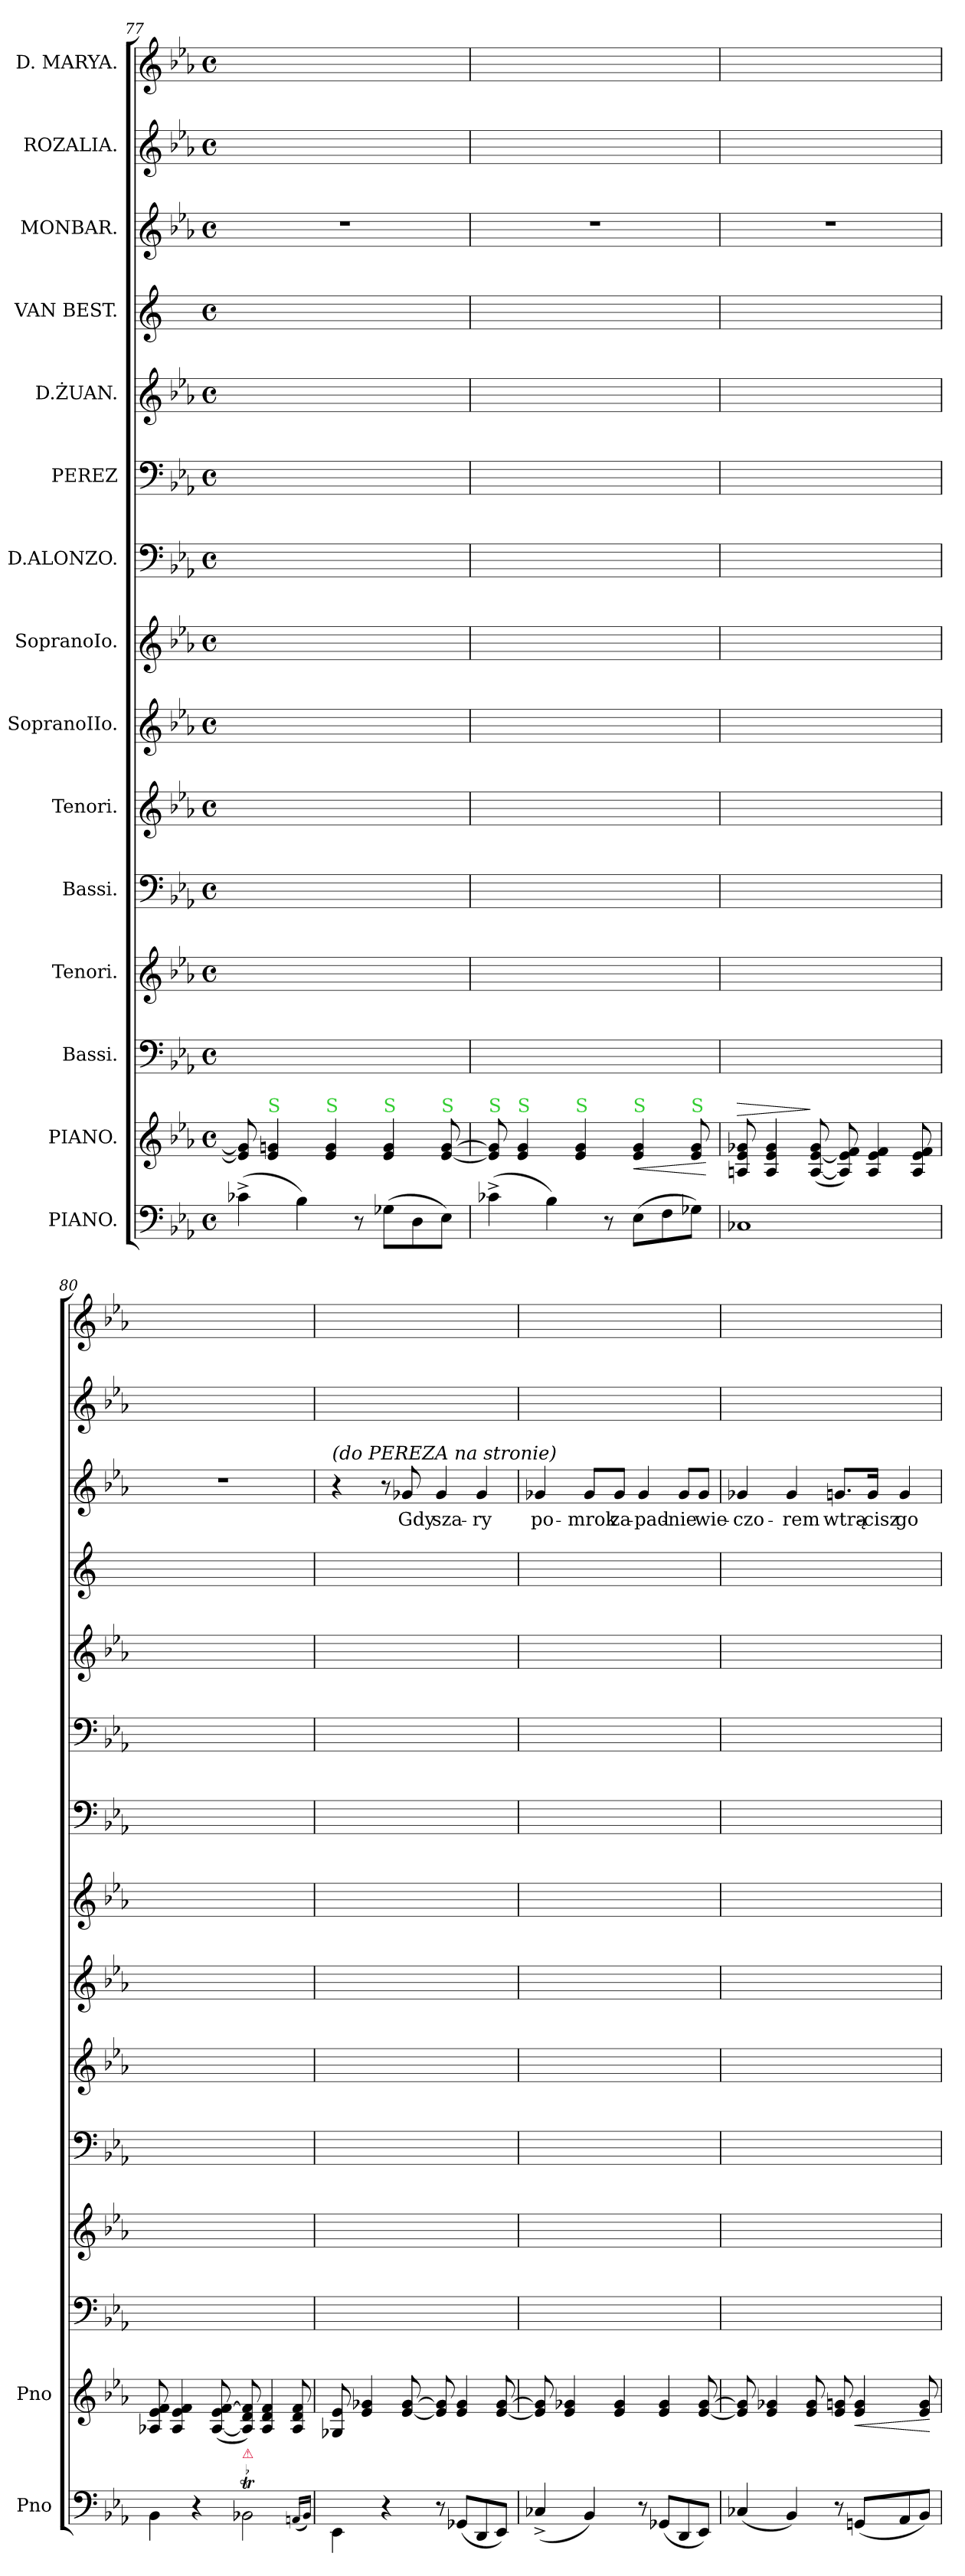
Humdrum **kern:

**kern	**kern	**dynam	**kern	**kern	**kern	**kern	**kern	**kern	**kern	**kern	**kern	**kern	**kern	**text	**kern	**kern
*part15	*part14	*part14	*part13	*part12	*part11	*part10	*part9	*part8	*part7	*part6	*part5	*part4	*part3	*part3	*part2	*part1
*staff15	*staff14	*staff14	*staff13	*staff12	*staff11	*staff10	*staff9	*staff8	*staff7	*staff6	*staff5	*staff4	*staff3	*staff3	*staff2	*staff1
*I"PIANO.	*I"PIANO.	*	*I"Bassi.	*I"Tenori.	*I"Bassi.	*I"Tenori.	*I"SopranoIIo.	*I"SopranoIo.	*I"D.ALONZO.	*I"PEREZ	*I"D.ŻUAN.	*I"VAN BEST.	*I"MONBAR.	*	*I"ROZALIA.	*I"D. MARYA.
*I'Pno	*I'Pno	*	*	*	*	*	*	*	*	*	*	*	*	*	*	*
*clefF4	*clefG2	*	*clefF4	*clefG2	*clefF4	*clefG2	*clefG2	*clefG2	*clefF4	*clefF4	*clefG2	*clefG2	*clefG2	*	*clefG2	*clefG2
*	*	*	*	*ITrd8c12	*	*ITrd8c12	*	*	*	*	*ITrd8c12	*ITrd8c12	*ITrd8c12	*	*	*
*k[b-e-a-]	*k[b-e-a-]	*	*k[b-e-a-]	*k[b-e-a-]	*k[b-e-a-]	*k[b-e-a-]	*k[b-e-a-]	*k[b-e-a-]	*k[b-e-a-]	*k[b-e-a-]	*k[b-e-a-]	*k[]	*k[b-e-a-]	*	*k[b-e-a-]	*k[b-e-a-]
*M4/4	*M4/4	*	*M4/4	*M4/4	*M4/4	*M4/4	*M4/4	*M4/4	*M4/4	*M4/4	*M4/4	*M4/4	*M4/4	*	*M4/4	*M4/4
*met(c)	*met(c)	*	*met(c)	*met(c)	*met(c)	*met(c)	*met(c)	*met(c)	*met(c)	*met(c)	*met(c)	*met(c)	*met(c)	*	*met(c)	*met(c)
=77	=77	=77	=77	=77	=77	=77	=77	=77	=77	=77	=77	=77	=77	=77	=77	=77
(4c-X^<\	8e-]/ 8g-]/	.	1ryy	1ryy	1ryy	1ryy	1ryy	1ryy	1ryy	1ryy	1ryy	1ryy	1r	.	1ryy	1ryy
!	!LO:TX:a:color=limegreen:t=S	!	!	!	!	!	!	!	!	!	!	!	!	!	!	!
.	4e-/ 4gn/	.	.	.	.	.	.	.	.	.	.	.	.	.	.	.
4B-\)	.	.	.	.	.	.	.	.	.	.	.	.	.	.	.	.
!	!LO:TX:a:color=limegreen:t=S	!	!	!	!	!	!	!	!	!	!	!	!	!	!	!
.	4e-/ 4g/	.	.	.	.	.	.	.	.	.	.	.	.	.	.	.
8r	.	.	.	.	.	.	.	.	.	.	.	.	.	.	.	.
!	!LO:TX:a:color=limegreen:t=S	!	!	!	!	!	!	!	!	!	!	!	!	!	!	!
(8G-X\L	4e-/ 4g/	.	.	.	.	.	.	.	.	.	.	.	.	.	.	.
8D\	.	.	.	.	.	.	.	.	.	.	.	.	.	.	.	.
!	!LO:TX:a:color=limegreen:t=S	!	!	!	!	!	!	!	!	!	!	!	!	!	!	!
8E-\J)	[8e-/ [8g/	.	.	.	.	.	.	.	.	.	.	.	.	.	.	.
=78	=78	=78	=78	=78	=78	=78	=78	=78	=78	=78	=78	=78	=78	=78	=78	=78
!	!LO:TX:a:color=limegreen:t=S	!	!	!	!	!	!	!	!	!	!	!	!	!	!	!
(4c-X^<\	8e-]/ 8g]/	.	1ryy	1ryy	1ryy	1ryy	1ryy	1ryy	1ryy	1ryy	1ryy	1ryy	1r	.	1ryy	1ryy
!	!LO:TX:a:color=limegreen:t=S	!	!	!	!	!	!	!	!	!	!	!	!	!	!	!
.	4e-/ 4g/	.	.	.	.	.	.	.	.	.	.	.	.	.	.	.
4B-\)	.	.	.	.	.	.	.	.	.	.	.	.	.	.	.	.
!	!LO:TX:a:color=limegreen:t=S	!	!	!	!	!	!	!	!	!	!	!	!	!	!	!
.	4e-/ 4g/	.	.	.	.	.	.	.	.	.	.	.	.	.	.	.
8r	.	.	.	.	.	.	.	.	.	.	.	.	.	.	.	.
!	!LO:TX:a:color=limegreen:t=S	!	!	!	!	!	!	!	!	!	!	!	!	!	!	!
!	!	!LO:HP:b	!	!	!	!	!	!	!	!	!	!	!	!	!	!
(8E-\L	4e-/ 4g/	<	.	.	.	.	.	.	.	.	.	.	.	.	.	.
8F\	.	.	.	.	.	.	.	.	.	.	.	.	.	.	.	.
!	!LO:TX:a:color=limegreen:t=S	!	!	!	!	!	!	!	!	!	!	!	!	!	!	!
8G-X\J)	8e-/ 8g/	.	.	.	.	.	.	.	.	.	.	.	.	.	.	.
.	.	[	.	.	.	.	.	.	.	.	.	.	.	.	.	.
=79	=79	=79	=79	=79	=79	=79	=79	=79	=79	=79	=79	=79	=79	=79	=79	=79
!	!	!LO:HP:a	!	!	!	!	!	!	!	!	!	!	!	!	!	!
!	!	!LO:HP:n=1:b	!	!	!	!	!	!	!	!	!	!	!	!	!	!
1C-X	8An/ 8e-/ 8g-X/	> >	1ryy	1ryy	1ryy	1ryy	1ryy	1ryy	1ryy	1ryy	1ryy	1ryy	1r	.	1ryy	1ryy
.	4A/ 4e-/ 4g-/	.	.	.	.	.	.	.	.	.	.	.	.	.	.	.
.	(>[8A/ [8e-/ 8g-/	]	.	.	.	.	.	.	.	.	.	.	.	.	.	.
.	8A]/ 8e-]/ 8f/)	]	.	.	.	.	.	.	.	.	.	.	.	.	.	.
.	4A/ 4e-/ 4f/	.	.	.	.	.	.	.	.	.	.	.	.	.	.	.
.	8A/ 8e-/ 8f/	.	.	.	.	.	.	.	.	.	.	.	.	.	.	.
=80	=80	=80	=80	=80	=80	=80	=80	=80	=80	=80	=80	=80	=80	=80	=80	=80
4BB-\	8A-X/ 8e-/ 8f/	.	1ryy	1ryy	1ryy	1ryy	1ryy	1ryy	1ryy	1ryy	1ryy	1ryy	1r	.	1ryy	1ryy
.	4A-/ 4e-/ 4f/	.	.	.	.	.	.	.	.	.	.	.	.	.	.	.
4r	.	.	.	.	.	.	.	.	.	.	.	.	.	.	.	.
.	([8A-/ 8e-/ [8f/	.	.	.	.	.	.	.	.	.	.	.	.	.	.	.
!LO:TX:a:color=crimson:t=⚠	!	!	!	!	!	!	!	!	!	!	!	!	!	!	!	!
!LO:TR:acc=-	!	!	!	!	!	!	!	!	!	!	!	!	!	!	!	!
2BB-Xt\	8A-]/ 8d/ 8f]/)	.	.	.	.	.	.	.	.	.	.	.	.	.	.	.
.	4A-/ 4d/ 4f/	.	.	.	.	.	.	.	.	.	.	.	.	.	.	.
.	8A-/ 8d/ 8f/	.	.	.	.	.	.	.	.	.	.	.	.	.	.	.
(16qqAAn/LL	.	.	.	.	.	.	.	.	.	.	.	.	.	.	.	.
16qqBB-/JJ)	.	.	.	.	.	.	.	.	.	.	.	.	.	.	.	.
=81	=81	=81	=81	=81	=81	=81	=81	=81	=81	=81	=81	=81	=81	=81	=81	=81
!	!	!	!	!	!	!	!	!	!	!	!	!	!LO:TX:a:i:t=(do PEREZA na stronie)	!	!	!
4EE-TTT\	8G-X/ 8e-/	.	1ryy	1ryy	1ryy	1ryy	1ryy	1ryy	1ryy	1ryy	1ryy	1ryy	4r	.	1ryy	1ryy
.	4e-/ 4g-X/	.	.	.	.	.	.	.	.	.	.	.	.	.	.	.
4r	.	.	.	.	.	.	.	.	.	.	.	.	8r	.	.	.
.	[8e-/ [8g-/	.	.	.	.	.	.	.	.	.	.	.	8G-X/	Gdy	.	.
8r	8e-]/ 8g-]/	.	.	.	.	.	.	.	.	.	.	.	4G-/	sza-	.	.
(8GG-X/L	4e-/ 4g-/	.	.	.	.	.	.	.	.	.	.	.	.	.	.	.
8DD/	.	.	.	.	.	.	.	.	.	.	.	.	4G-/	-ry	.	.
8EE-/J)	[8e-/ [8g-/	.	.	.	.	.	.	.	.	.	.	.	.	.	.	.
=82	=82	=82	=82	=82	=82	=82	=82	=82	=82	=82	=82	=82	=82	=82	=82	=82
(4C-X^>/	8e-]/ 8g-]/	.	1ryy	1ryy	1ryy	1ryy	1ryy	1ryy	1ryy	1ryy	1ryy	1ryy	4G-X/	po-	1ryy	1ryy
.	4e-/ 4g-X/	.	.	.	.	.	.	.	.	.	.	.	.	.	.	.
4BB-/)	.	.	.	.	.	.	.	.	.	.	.	.	8G-/L	-mrok	.	.
.	4e-/ 4g-/	.	.	.	.	.	.	.	.	.	.	.	8G-/J	za-	.	.
8r	.	.	.	.	.	.	.	.	.	.	.	.	4G-/	-pad-	.	.
(8GG-X/L	4e-/ 4g-/	.	.	.	.	.	.	.	.	.	.	.	.	.	.	.
8DD/	.	.	.	.	.	.	.	.	.	.	.	.	8G-/L	-nie	.	.
8EE-/J)	[8e-/ [8g-/	.	.	.	.	.	.	.	.	.	.	.	8G-/J	wie-	.	.
=83	=83	=83	=83	=83	=83	=83	=83	=83	=83	=83	=83	=83	=83	=83	=83	=83
(4C-X/	8e-]/ 8g-]/	.	1ryy	1ryy	1ryy	1ryy	1ryy	1ryy	1ryy	1ryy	1ryy	1ryy	4G-X/	-czo-	1ryy	1ryy
.	4e-/ 4g-X/	.	.	.	.	.	.	.	.	.	.	.	.	.	.	.
4BB-/)	.	.	.	.	.	.	.	.	.	.	.	.	4G-/	-rem	.	.
.	8e-/ 8g-/	.	.	.	.	.	.	.	.	.	.	.	.	.	.	.
8r	8e-/ 8gn/	.	.	.	.	.	.	.	.	.	.	.	8.Gn/L	wtrą-	.	.
!	!	!LO:HP:b	!	!	!	!	!	!	!	!	!	!	!	!	!	!
(8GGn/L	4e-/ 4g/	<	.	.	.	.	.	.	.	.	.	.	.	.	.	.
.	.	.	.	.	.	.	.	.	.	.	.	.	16G/Jk	-cisz	.	.
8AA-/	.	.	.	.	.	.	.	.	.	.	.	.	4G/	go	.	.
8BB-/J)	8e-/ 8g/	.	.	.	.	.	.	.	.	.	.	.	.	.	.	.
.	.	[	.	.	.	.	.	.	.	.	.	.	.	.	.	.
=	=	=	=	=	=	=	=	=	=	=	=	=	=	=	=	=
*-	*-	*-	*-	*-	*-	*-	*-	*-	*-	*-	*-	*-	*-	*-	*-	*-
